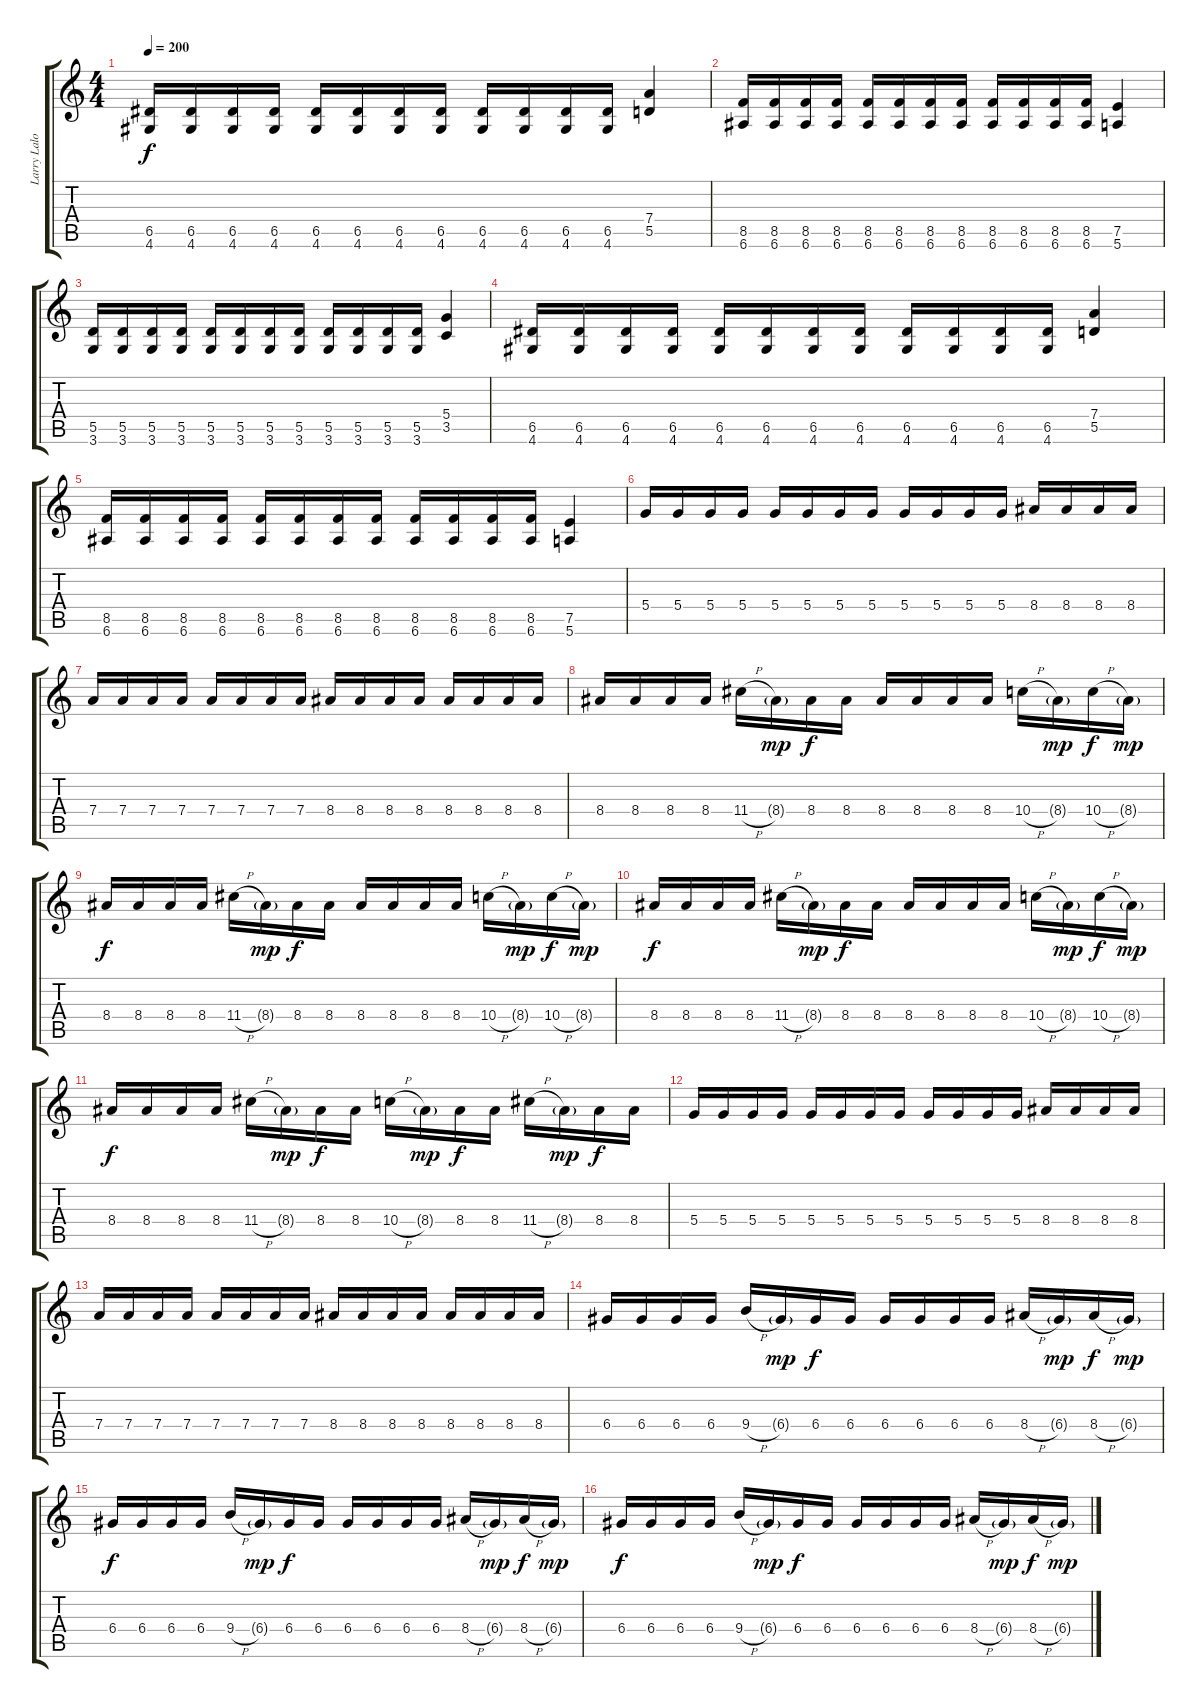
\track ("Larry Lalonde" "Larry Lalo") {instrument distortionguitar}
\staff {score tabs}
\tuning (E4 B3 G3 D3 A2 E2) {hide}
\ts (4 4)
\tempo 200
\clef g2
\ks c
(6.5 4.6).16{dy f} (6.5 4.6).16 (6.5 4.6).16 (6.5 4.6).16 (6.5 4.6).16 (6.5 4.6).16 (6.5 4.6).16 (6.5 4.6).16 (6.5 4.6).16 (6.5 4.6).16 (6.5 4.6).16 (6.5 4.6).16 (7.4 5.5).4 |
(8.5 6.6).16 (8.5 6.6).16 (8.5 6.6).16 (8.5 6.6).16 (8.5 6.6).16 (8.5 6.6).16 (8.5 6.6).16 (8.5 6.6).16 (8.5 6.6).16 (8.5 6.6).16 (8.5 6.6).16 (8.5 6.6).16 (7.5 5.6).4 |
(5.5 3.6).16 (5.5 3.6).16 (5.5 3.6).16 (5.5 3.6).16 (5.5 3.6).16 (5.5 3.6).16 (5.5 3.6).16 (5.5 3.6).16 (5.5 3.6).16 (5.5 3.6).16 (5.5 3.6).16 (5.5 3.6).16 (5.4 3.5).4 |
(6.5 4.6).16 (6.5 4.6).16 (6.5 4.6).16 (6.5 4.6).16 (6.5 4.6).16 (6.5 4.6).16 (6.5 4.6).16 (6.5 4.6).16 (6.5 4.6).16 (6.5 4.6).16 (6.5 4.6).16 (6.5 4.6).16 (7.4 5.5).4 |
(8.5 6.6).16 (8.5 6.6).16 (8.5 6.6).16 (8.5 6.6).16 (8.5 6.6).16 (8.5 6.6).16 (8.5 6.6).16 (8.5 6.6).16 (8.5 6.6).16 (8.5 6.6).16 (8.5 6.6).16 (8.5 6.6).16 (7.5 5.6).4 |
5.4.16 5.4.16 5.4.16 5.4.16 5.4.16 5.4.16 5.4.16 5.4.16 5.4.16 5.4.16 5.4.16 5.4.16 8.4.16 8.4.16 8.4.16 8.4.16 |
7.4.16 7.4.16 7.4.16 7.4.16 7.4.16 7.4.16 7.4.16 7.4.16 8.4.16 8.4.16 8.4.16 8.4.16 8.4.16 8.4.16 8.4.16 8.4.16 |
8.4.16 8.4.16 8.4.16 8.4.16 11.4{h}.16 8.4{g}.16{dy mp} 8.4.16{dy f} 8.4.16 8.4.16 8.4.16 8.4.16 8.4.16 10.4{h}.16 8.4{g}.16{dy mp} 10.4{h}.16{dy f} 8.4{g}.16{dy mp} |
8.4.16{dy f} 8.4.16 8.4.16 8.4.16 11.4{h}.16 8.4{g}.16{dy mp} 8.4.16{dy f} 8.4.16 8.4.16 8.4.16 8.4.16 8.4.16 10.4{h}.16 8.4{g}.16{dy mp} 10.4{h}.16{dy f} 8.4{g}.16{dy mp} |
8.4.16{dy f} 8.4.16 8.4.16 8.4.16 11.4{h}.16 8.4{g}.16{dy mp} 8.4.16{dy f} 8.4.16 8.4.16 8.4.16 8.4.16 8.4.16 10.4{h}.16 8.4{g}.16{dy mp} 10.4{h}.16{dy f} 8.4{g}.16{dy mp} |
8.4.16{dy f} 8.4.16 8.4.16 8.4.16 11.4{h}.16 8.4{g}.16{dy mp} 8.4.16{dy f} 8.4.16 10.4{h}.16 8.4{g}.16{dy mp} 8.4.16{dy f} 8.4.16 11.4{h}.16 8.4{g}.16{dy mp} 8.4.16{dy f} 8.4.16 |
5.4.16 5.4.16 5.4.16 5.4.16 5.4.16 5.4.16 5.4.16 5.4.16 5.4.16 5.4.16 5.4.16 5.4.16 8.4.16 8.4.16 8.4.16 8.4.16 |
7.4.16 7.4.16 7.4.16 7.4.16 7.4.16 7.4.16 7.4.16 7.4.16 8.4.16 8.4.16 8.4.16 8.4.16 8.4.16 8.4.16 8.4.16 8.4.16 |
6.4.16 6.4.16 6.4.16 6.4.16 9.4{h}.16 6.4{g}.16{dy mp} 6.4.16{dy f} 6.4.16 6.4.16 6.4.16 6.4.16 6.4.16 8.4{h}.16 6.4{g}.16{dy mp} 8.4{h}.16{dy f} 6.4{g}.16{dy mp} |
6.4.16{dy f} 6.4.16 6.4.16 6.4.16 9.4{h}.16 6.4{g}.16{dy mp} 6.4.16{dy f} 6.4.16 6.4.16 6.4.16 6.4.16 6.4.16 8.4{h}.16 6.4{g}.16{dy mp} 8.4{h}.16{dy f} 6.4{g}.16{dy mp} |
6.4.16{dy f} 6.4.16 6.4.16 6.4.16 9.4{h}.16 6.4{g}.16{dy mp} 6.4.16{dy f} 6.4.16 6.4.16 6.4.16 6.4.16 6.4.16 8.4{h}.16 6.4{g}.16{dy mp} 8.4{h}.16{dy f} 6.4{g}.16{dy mp}
